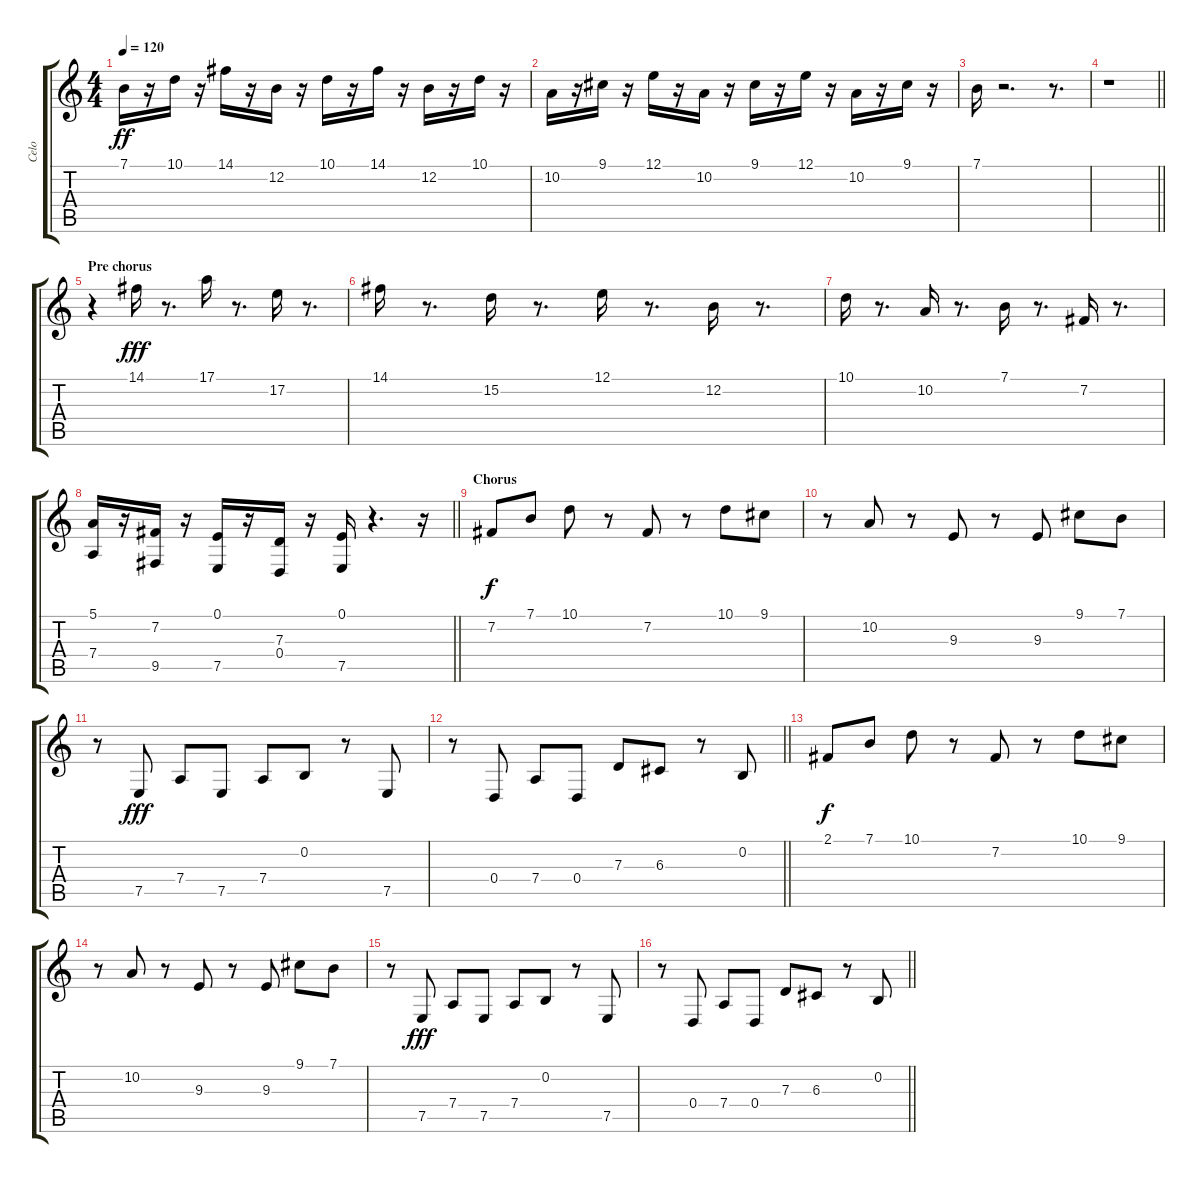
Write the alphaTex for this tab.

\track ("Celo" "Celo") {instrument cello}
\staff {score tabs}
\tuning (E4 B3 G3 D3 A2 E2) {hide}
\ts (4 4)
\tempo 120
\clef g2
\ks c
7.1.16{dy ff} r.16 10.1.16 r.16 14.1.16 r.16 12.2.16 r.16 10.1.16 r.16 14.1.16 r.16 12.2.16 r.16 10.1.16 r.16 |
10.2.16 r.16 9.1.16 r.16 12.1.16 r.16 10.2.16 r.16 9.1.16 r.16 12.1.16 r.16 10.2.16 r.16 9.1.16 r.16 |
7.1.16 r.2{d} r.8{d} |
\barLineRight lightlight
r.1 |
\section ("" "Pre chorus")
r.4 14.1.16{dy fff} r.8{d} 17.1.16 r.8{d} 17.2.16 r.8{d} |
14.1.16 r.8{d} 15.2.16 r.8{d} 12.1.16 r.8{d} 12.2.16 r.8{d} |
10.1.16 r.8{d} 10.2.16 r.8{d} 7.1.16 r.8{d} 7.2.16 r.8{d} |
\barLineRight lightlight
(5.1 7.4).16 r.16 (7.2 9.5).16 r.16 (0.1 7.5).16 r.16 (7.3 0.4).16 r.16 (0.1 7.5).16 r.4{d} r.16 |
\section ("" "Chorus")
7.2.8{dy f} 7.1.8 10.1.8 r.8 7.2.8 r.8 10.1.8 9.1.8 |
r.8 10.2.8 r.8 9.3.8 r.8 9.3.8 9.1.8 7.1.8 |
r.8 7.5.8{dy fff} 7.4.8 7.5.8 7.4.8 0.2.8 r.8 7.5.8 |
\barLineRight lightlight
r.8 0.4.8 7.4.8 0.4.8 7.3.8 6.3.8 r.8 0.2.8 |
2.1.8{dy f} 7.1.8 10.1.8 r.8 7.2.8 r.8 10.1.8 9.1.8 |
r.8 10.2.8 r.8 9.3.8 r.8 9.3.8 9.1.8 7.1.8 |
r.8 7.5.8{dy fff} 7.4.8 7.5.8 7.4.8 0.2.8 r.8 7.5.8 |
\barLineRight lightlight
r.8 0.4.8 7.4.8 0.4.8 7.3.8 6.3.8 r.8 0.2.8
